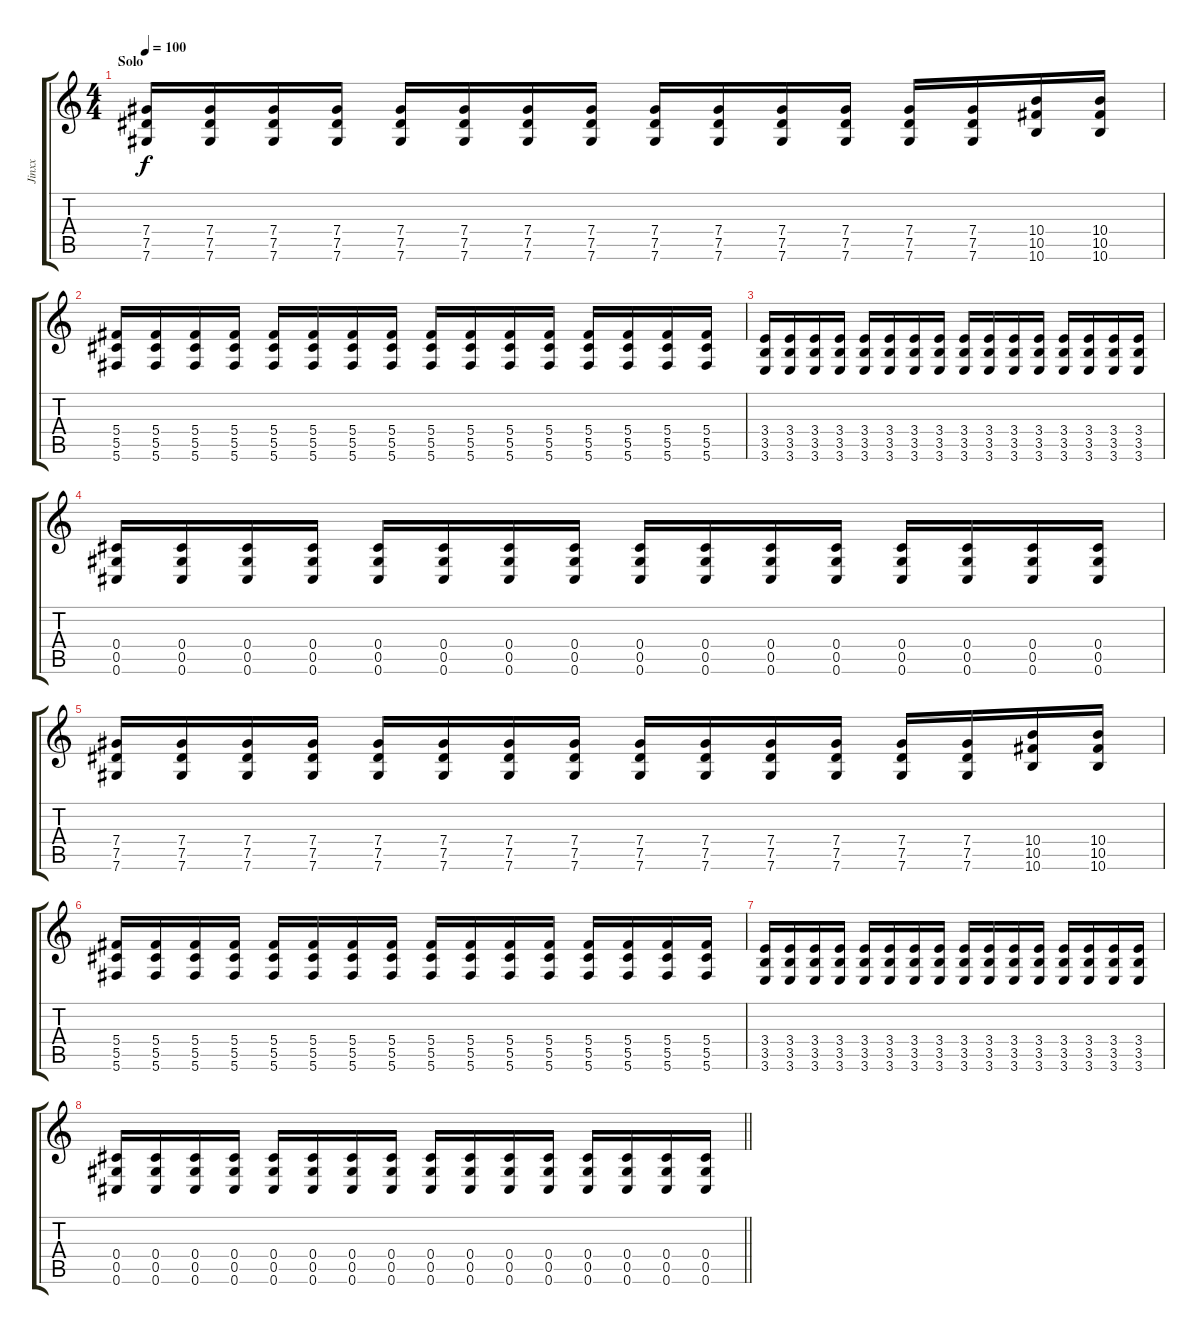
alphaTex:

\track ("Jinxx" "Jinxx") {instrument distortionguitar}
\staff {score tabs}
\tuning (Eb4 Bb3 Gb3 Db3 Ab2 Db2) {hide}
\ts (4 4)
\section ("" "Solo")
\tempo 100
\clef g2
\ks c
(7.4 7.5 7.6).16{dy f} (7.4 7.5 7.6).16 (7.4 7.5 7.6).16 (7.4 7.5 7.6).16 (7.4 7.5 7.6).16 (7.4 7.5 7.6).16 (7.4 7.5 7.6).16 (7.4 7.5 7.6).16 (7.4 7.5 7.6).16 (7.4 7.5 7.6).16 (7.4 7.5 7.6).16 (7.4 7.5 7.6).16 (7.4 7.5 7.6).16 (7.4 7.5 7.6).16 (10.4 10.5 10.6).16 (10.4 10.5 10.6).16 |
(5.4 5.5 5.6).16 (5.4 5.5 5.6).16 (5.4 5.5 5.6).16 (5.4 5.5 5.6).16 (5.4 5.5 5.6).16 (5.4 5.5 5.6).16 (5.4 5.5 5.6).16 (5.4 5.5 5.6).16 (5.4 5.5 5.6).16 (5.4 5.5 5.6).16 (5.4 5.5 5.6).16 (5.4 5.5 5.6).16 (5.4 5.5 5.6).16 (5.4 5.5 5.6).16 (5.4 5.5 5.6).16 (5.4 5.5 5.6).16 |
(3.4 3.5 3.6).16 (3.4 3.5 3.6).16 (3.4 3.5 3.6).16 (3.4 3.5 3.6).16 (3.4 3.5 3.6).16 (3.4 3.5 3.6).16 (3.4 3.5 3.6).16 (3.4 3.5 3.6).16 (3.4 3.5 3.6).16 (3.4 3.5 3.6).16 (3.4 3.5 3.6).16 (3.4 3.5 3.6).16 (3.4 3.5 3.6).16 (3.4 3.5 3.6).16 (3.4 3.5 3.6).16 (3.4 3.5 3.6).16 |
(0.4 0.5 0.6).16 (0.4 0.5 0.6).16 (0.4 0.5 0.6).16 (0.4 0.5 0.6).16 (0.4 0.5 0.6).16 (0.4 0.5 0.6).16 (0.4 0.5 0.6).16 (0.4 0.5 0.6).16 (0.4 0.5 0.6).16 (0.4 0.5 0.6).16 (0.4 0.5 0.6).16 (0.4 0.5 0.6).16 (0.4 0.5 0.6).16 (0.4 0.5 0.6).16 (0.4 0.5 0.6).16 (0.4 0.5 0.6).16 |
(7.4 7.5 7.6).16 (7.4 7.5 7.6).16 (7.4 7.5 7.6).16 (7.4 7.5 7.6).16 (7.4 7.5 7.6).16 (7.4 7.5 7.6).16 (7.4 7.5 7.6).16 (7.4 7.5 7.6).16 (7.4 7.5 7.6).16 (7.4 7.5 7.6).16 (7.4 7.5 7.6).16 (7.4 7.5 7.6).16 (7.4 7.5 7.6).16 (7.4 7.5 7.6).16 (10.4 10.5 10.6).16 (10.4 10.5 10.6).16 |
(5.4 5.5 5.6).16 (5.4 5.5 5.6).16 (5.4 5.5 5.6).16 (5.4 5.5 5.6).16 (5.4 5.5 5.6).16 (5.4 5.5 5.6).16 (5.4 5.5 5.6).16 (5.4 5.5 5.6).16 (5.4 5.5 5.6).16 (5.4 5.5 5.6).16 (5.4 5.5 5.6).16 (5.4 5.5 5.6).16 (5.4 5.5 5.6).16 (5.4 5.5 5.6).16 (5.4 5.5 5.6).16 (5.4 5.5 5.6).16 |
(3.4 3.5 3.6).16 (3.4 3.5 3.6).16 (3.4 3.5 3.6).16 (3.4 3.5 3.6).16 (3.4 3.5 3.6).16 (3.4 3.5 3.6).16 (3.4 3.5 3.6).16 (3.4 3.5 3.6).16 (3.4 3.5 3.6).16 (3.4 3.5 3.6).16 (3.4 3.5 3.6).16 (3.4 3.5 3.6).16 (3.4 3.5 3.6).16 (3.4 3.5 3.6).16 (3.4 3.5 3.6).16 (3.4 3.5 3.6).16 |
\barLineRight lightlight
(0.4 0.5 0.6).16 (0.4 0.5 0.6).16 (0.4 0.5 0.6).16 (0.4 0.5 0.6).16 (0.4 0.5 0.6).16 (0.4 0.5 0.6).16 (0.4 0.5 0.6).16 (0.4 0.5 0.6).16 (0.4 0.5 0.6).16 (0.4 0.5 0.6).16 (0.4 0.5 0.6).16 (0.4 0.5 0.6).16 (0.4 0.5 0.6).16 (0.4 0.5 0.6).16 (0.4 0.5 0.6).16 (0.4 0.5 0.6).16
